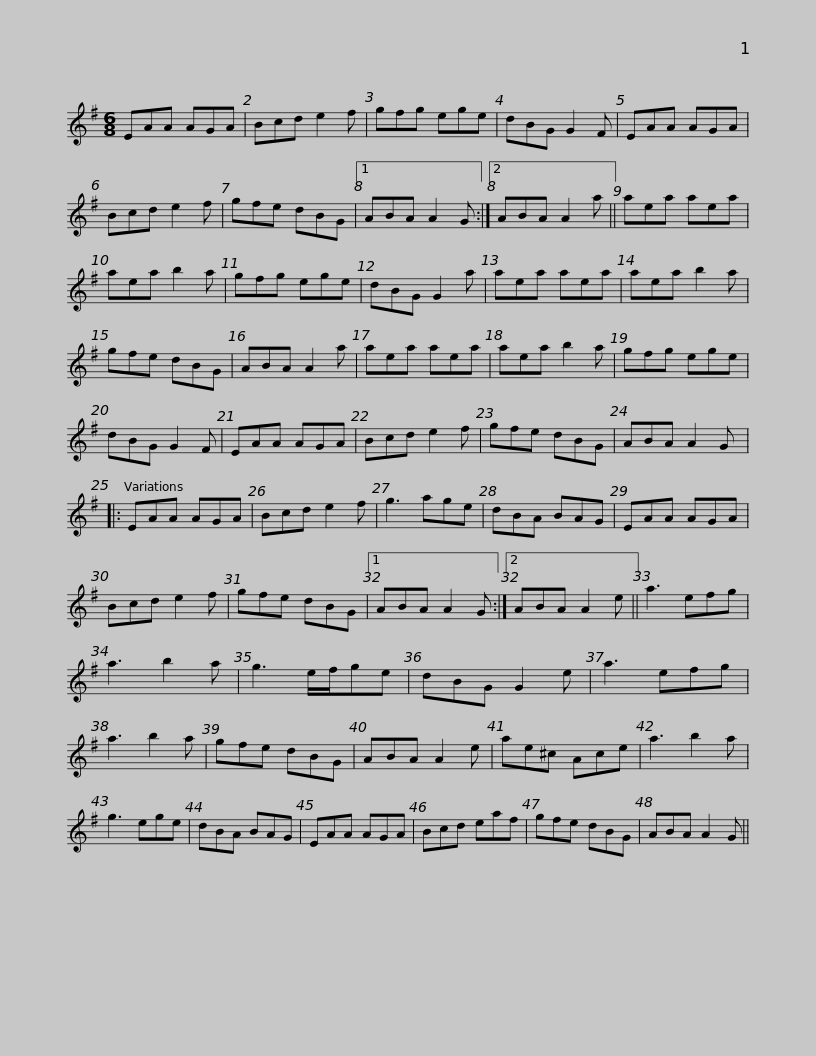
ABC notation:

X:1
L:1/8
M:6/8
I:linebreak $
K:G
V:1 treble
V:1
 EAA AGA | Bcd e2 f | gfg ege | dBG G2 F | EAA AGA | %5
 Bcd e2 f | gfe dBG |1$ ABA A2 G :|2 ABA A2 a || aea aea | %10
 aea b2 a | gfg ege | dBG G2 a | aea aea |$ aea b2 a | %15
 gfe dBG | ABA A2 a | aea aea | aea b2 a | gfg ege | %20
 dBG G2 F |$ EAA AGA | Bcd e2 f | gfe dBG | ABA A2 G |: %25
 EAA AGA | Bcd e2 f | g3 age | dBA BAG |$ EAA AGA | %30
 Bcd e2 f | gfe dBG |1 ABA A2 G :|2 ABA A2 e || a3 efg | %35
 a3 b2 a | g3 e/f/ge |$ dBG G2 e | a3 efg | a3 b2 a | %40
 gfe dBG | ABA A2 e | ae^c Ace | a3 b2 a | g3 ege |$ %45
 dBA BAG | EAA AGA | Bcd eaf | gfe dBG | ABA A2 G || %50
